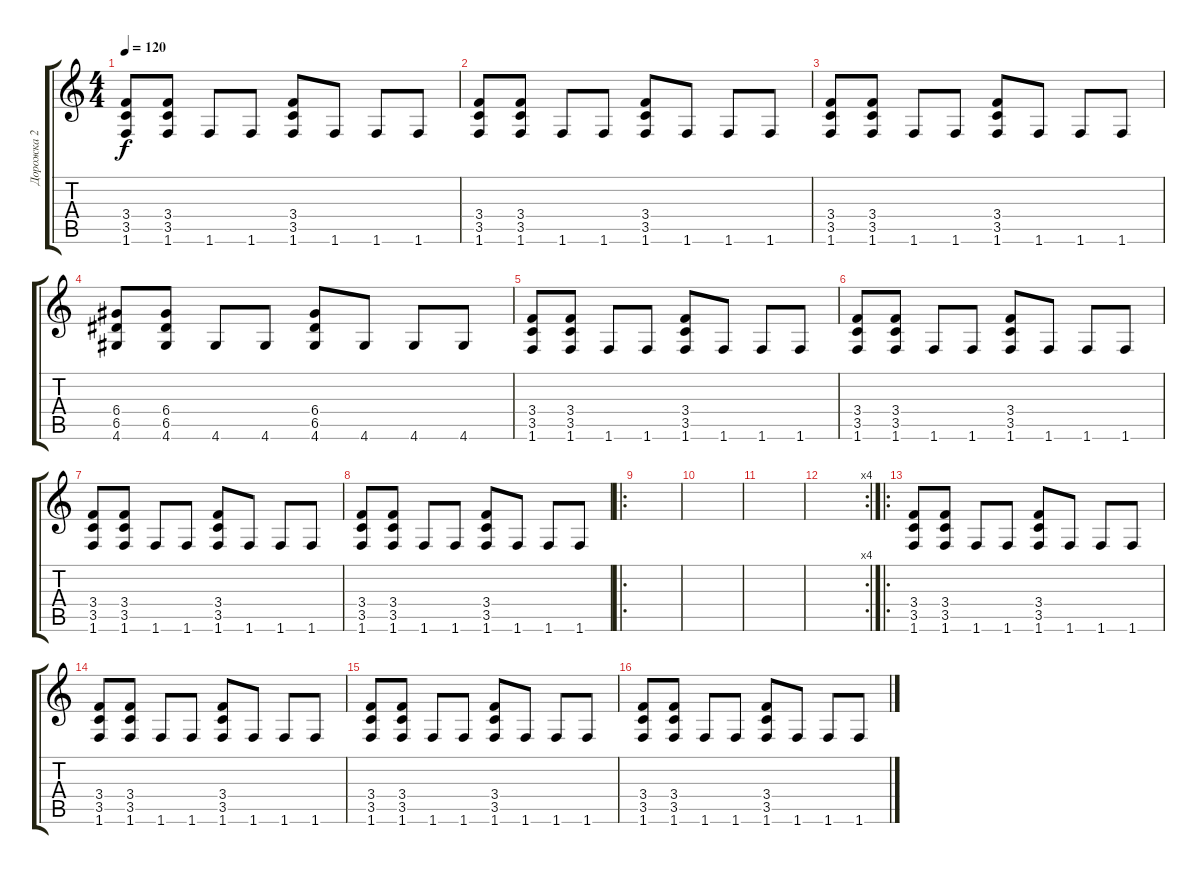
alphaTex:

\track ("Дорожка 2" "Дорожка 2") {instrument electricguitarclean}
\staff {score tabs}
\tuning (E4 B3 G3 D3 A2 E2) {hide}
\ts (4 4)
\tempo 120
\clef g2
\ks c
(3.4 3.5 1.6).8{dy f} (3.4 3.5 1.6).8 1.6.8 1.6.8 (3.4 3.5 1.6).8 1.6.8 1.6.8 1.6.8 |
(3.4 3.5 1.6).8 (3.4 3.5 1.6).8 1.6.8 1.6.8 (3.4 3.5 1.6).8 1.6.8 1.6.8 1.6.8 |
(3.4 3.5 1.6).8 (3.4 3.5 1.6).8 1.6.8 1.6.8 (3.4 3.5 1.6).8 1.6.8 1.6.8 1.6.8 |
(6.4 6.5 4.6).8 (6.4 6.5 4.6).8 4.6.8 4.6.8 (6.4 6.5 4.6).8 4.6.8 4.6.8 4.6.8 |
(3.4 3.5 1.6).8 (3.4 3.5 1.6).8 1.6.8 1.6.8 (3.4 3.5 1.6).8 1.6.8 1.6.8 1.6.8 |
(3.4 3.5 1.6).8 (3.4 3.5 1.6).8 1.6.8 1.6.8 (3.4 3.5 1.6).8 1.6.8 1.6.8 1.6.8 |
(3.4 3.5 1.6).8 (3.4 3.5 1.6).8 1.6.8 1.6.8 (3.4 3.5 1.6).8 1.6.8 1.6.8 1.6.8 |
(3.4 3.5 1.6).8 (3.4 3.5 1.6).8 1.6.8 1.6.8 (3.4 3.5 1.6).8 1.6.8 1.6.8 1.6.8 |
\ro
|
|
|
\rc 4
|
\ro
(3.4 3.5 1.6).8 (3.4 3.5 1.6).8 1.6.8 1.6.8 (3.4 3.5 1.6).8 1.6.8 1.6.8 1.6.8 |
(3.4 3.5 1.6).8 (3.4 3.5 1.6).8 1.6.8 1.6.8 (3.4 3.5 1.6).8 1.6.8 1.6.8 1.6.8 |
(3.4 3.5 1.6).8 (3.4 3.5 1.6).8 1.6.8 1.6.8 (3.4 3.5 1.6).8 1.6.8 1.6.8 1.6.8 |
(3.4 3.5 1.6).8 (3.4 3.5 1.6).8 1.6.8 1.6.8 (3.4 3.5 1.6).8 1.6.8 1.6.8 1.6.8
